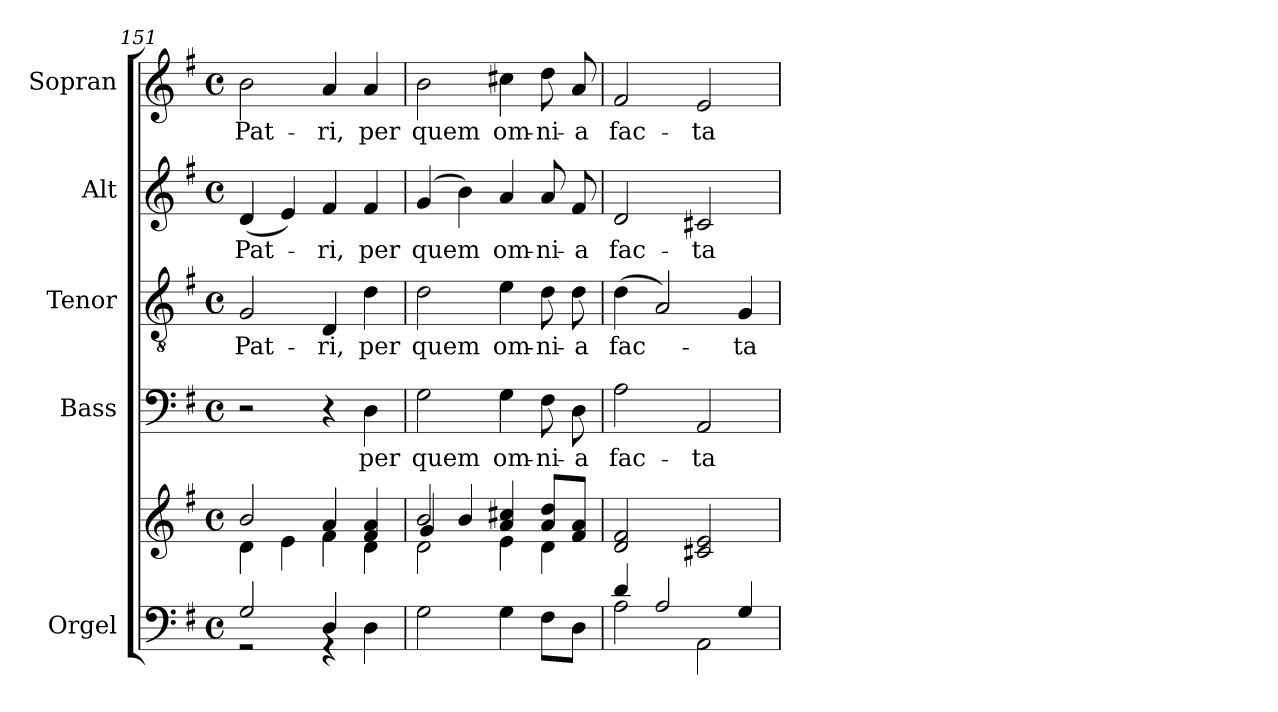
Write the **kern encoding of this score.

**kern	**kern	**kern	**text	**kern	**text	**kern	**text	**kern	**text
*part5	*part5	*part4	*part4	*part3	*part3	*part2	*part2	*part1	*part1
*staff6	*staff5	*staff4	*staff4	*staff3	*staff3	*staff2	*staff2	*staff1	*staff1
*I"Orgel	*	*I"Bass	*	*I"Tenor	*	*I"Alt	*	*I"Sopran	*
*I'Org.	*	*I'B.	*	*I'T.	*	*I'A.	*	*I'S.	*
*clefF4	*clefG2	*clefF4	*	*clefGv2	*	*clefG2	*	*clefG2	*
*k[f#]	*k[f#]	*k[f#]	*	*k[f#]	*	*k[f#]	*	*k[f#]	*
*G:	*G:	*G:	*	*G:	*	*G:	*	*G:	*
*M4/4	*M4/4	*M4/4	*	*M4/4	*	*M4/4	*	*M4/4	*
*met(c)	*met(c)	*met(c)	*	*met(c)	*	*met(c)	*	*met(c)	*
=151	=151	=151	=151	=151	=151	=151	=151	=151	=151
*^	*^	*	*	*	*	*	*	*	*
2G/	2rGG	2b/	4d\	2r	.	2G/	Pat-	(4d/	Pat-	2b\	Pat-
.	.	.	4e\	.	.	.	.	4e/)	.	.	.
4D/	4rFF	4a/	4f#\	4r	.	4D/	-ri,	4f#/	-ri,	4a/	-ri,
4ryy	4D\	4f#/ 4a/	4d\	4D\	per	4d\	per	4f#/	per	4a/	per
*v	*v	*	*	*	*	*	*	*	*	*	*
=152	=152	=152	=152	=152	=152	=152	=152	=152	=152	=152
*	*	*^	*	*	*	*	*	*	*	*
2G\	2b/	2d\	4g/	2G\	quem	2d\	quem	(4g/	quem	2b\	quem
.	.	.	4b/	.	.	.	.	4b\)	.	.	.
4G\	4a/ 4cc#X/	4e\	2ryy	4G\	om-	4e\	om-	4a/	om-	4cc#X\	om-
8F#\L	8a/ 8dd/L	4d\	.	8F#\	-ni-	8d\	-ni-	8a/	-ni-	8dd\	-ni-
8D\J	8f#/ 8a/J	.	.	8D\	-a	8d\	-a	8f#/	-a	8a/	-a
*	*v	*v	*v	*	*	*	*	*	*	*	*
!!LO:LB:g=z
=153	=153	=153	=153	=153	=153	=153	=153	=153	=153
*^	*	*	*	*	*	*	*	*	*
4d/	2A\	2d/ 2f#/	2A\	fac-	(4d\	fac-	2d/	fac-	2f#/	fac-
2A/	.	.	.	.	2A/)	.	.	.	.	.
.	2AA\	2c#X/ 2e/	2AA/	-ta	.	.	2c#X/	-ta	2e/	-ta
4G/	.	.	.	.	4G/	-ta	.	.	.	.
*v	*v	*	*	*	*	*	*	*	*	*
=	=	=	=	=	=	=	=	=	=
*-	*-	*-	*-	*-	*-	*-	*-	*-	*-
